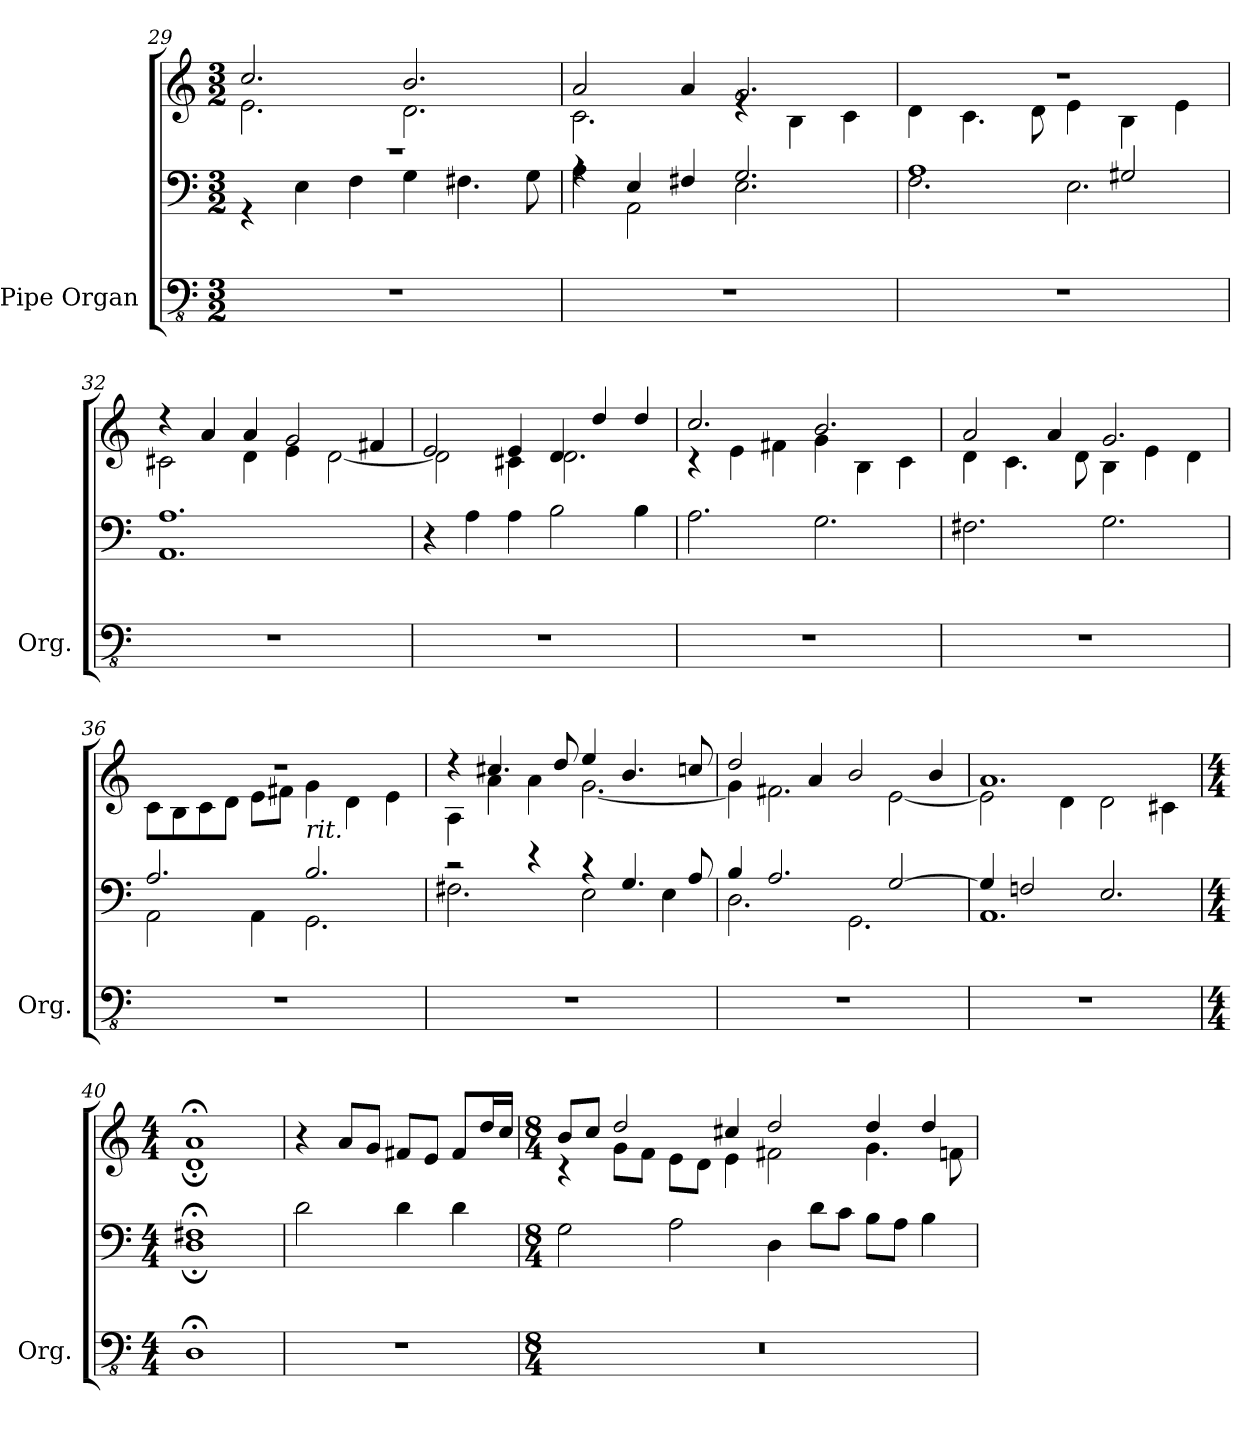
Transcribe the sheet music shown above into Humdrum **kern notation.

**kern	**kern	**kern
*part1	*part1	*part1
*staff3	*staff2	*staff1
*I"Pipe Organ	*	*
*I'Org.	*	*
!!LO:LB:g=z
*clefFv4	*clefF4	*clefG2
*k[]	*k[]	*k[]
*M3/2	*M3/2	*M3/2
=29	=29	=29
*	*^	*^
1.r	1.r	4r	2.cc/	2.e\
.	.	4E\	.	.
.	.	4F\	.	.
.	.	4G\	2.b/	2.d\
.	.	4.F#X\	.	.
.	.	8G\	.	.
=30	=30	=30	=30	=30
1.r	4rA	4A\	2a/	2.c\
.	4E/	2AA\	.	.
.	4F#X/	.	4a/	.
.	2.G/	2.E\	2.g/	4re
.	.	.	.	4B\
.	.	.	.	4c\
=31	=31	=31	=31	=31
1.r	1A	2.F\	1.r	4d\
.	.	.	.	4.c\
.	.	.	.	8d\
.	.	2.E\	.	4e\
.	2G#X/	.	.	4B\
.	.	.	.	4e\
=32	=32	=32	=32	=32
1.r	1.A	1.AA	4r	2c#X\
.	.	.	4a/	.
.	.	.	4a/	4d\
.	.	.	2g/	4e\
.	.	.	.	[2d\
.	.	.	4f#X/	.
*	*v	*v	*	*
=33	=33	=33	=33
1.r	4r	2e/	2d\]
.	4A\	.	.
.	4A\	4e/	4c#X\
.	2B\	4d/	2.d\
.	.	4dd/	.
.	4B\	4dd/	.
!!LO:LB:g=z	!!
=34	=34	=34	=34
1.r	2.A\	2.cc/	4r
.	.	.	4e\
.	.	.	4f#X\
.	2.G\	2.b/	4g\
.	.	.	4B\
.	.	.	4c\
=35	=35	=35	=35
1.r	2.F#X\	2a/	4d\
.	.	.	4.c\
.	.	4a/	.
.	.	.	8d\
.	2.G\	2.g/	4B\
.	.	.	4e\
.	.	.	4d\
=36	=36	=36	=36
*	*^	*	*
1.r	2.A/	2AA\	1.r	8c\L
.	.	.	.	8B\
.	.	.	.	8c\
.	.	.	.	8d\J
.	.	4AA\	.	8e\L
.	.	.	.	8f#X\J
*	*	*	*MM220	*
!	!	!	!	!LO:TX:b:i:t=rit.
.	2.B/	2.GG\	.	4g\
.	.	.	.	4d\
.	.	.	.	4e\
=37	=37	=37	=37	=37
*	*	*	*MM200	*
1.r	2r	2.F#X\	4r	4A\
.	.	.	4.cc#X/	4a\
.	4r	.	.	4a\
.	.	.	8dd/	.
*	*	*	*MM180	*
.	4r	2E\	4ee/	[2.g\
.	4.G/	.	4.b/	.
.	.	4E\	.	.
.	8A/	.	8ccn/	.
!!LO:LB:g=z	!!
=38	=38	=38	=38	=38
*	*	*	*MM160	*
1.r	4B/	2.D\	2dd/	4g\]
.	2.A/	.	.	2.f#X\
.	.	.	4a/	.
*	*	*	*MM140	*
.	.	2.GG\	2b/	.
.	[2G/	.	.	[2e\
.	.	.	4b/	.
=39	=39	=39	=39	=39
*	*	*	*MM120	*
1.r	4G/]	1.AA	1.a	2e\]
.	2Fn/	.	.	.
.	.	.	.	4d\
*	*	*	*MM100	*
.	2.E/	.	.	2d\
*	*	*	*MM80	*
.	.	.	.	4c#X\
=40	=40	=40	=40	=40
*M4/4	*M4/4	*	*M4/4	*
*	*	*	*MM50	*
1DD;<Z	1F#X;<Z	1D;	1a;<Z	1d;
*	*v	*v	*	*
*	*	*v	*v
!!LO:PB:g=z
=41	=41	=41
*	*	*MM130
1r	2d\	4r
.	.	8a/L
.	.	8g/J
.	4d\	8f#X/L
.	.	8e/J
.	4d\	8f#/L
.	.	16dd/L
.	.	16cc/JJ
=42	=42	=42
*M8/4	*M8/4	*M8/4
*	*	*^
0r	2G\	8b/L	4r
.	.	8cc/J	.
.	.	2dd/	8g\L
.	.	.	8f\J
.	2A\	.	8e\L
.	.	.	8d\J
.	.	4cc#X/	4e\
.	4D\	2dd/	2f#X\
.	8d\L	.	.
.	8c\J	.	.
.	8B\L	4dd/	4.g\
.	8A\J	.	.
.	4B\	4dd/	.
.	.	.	8fn\
*	*	*v	*v
=	=	=
*-	*-	*-
